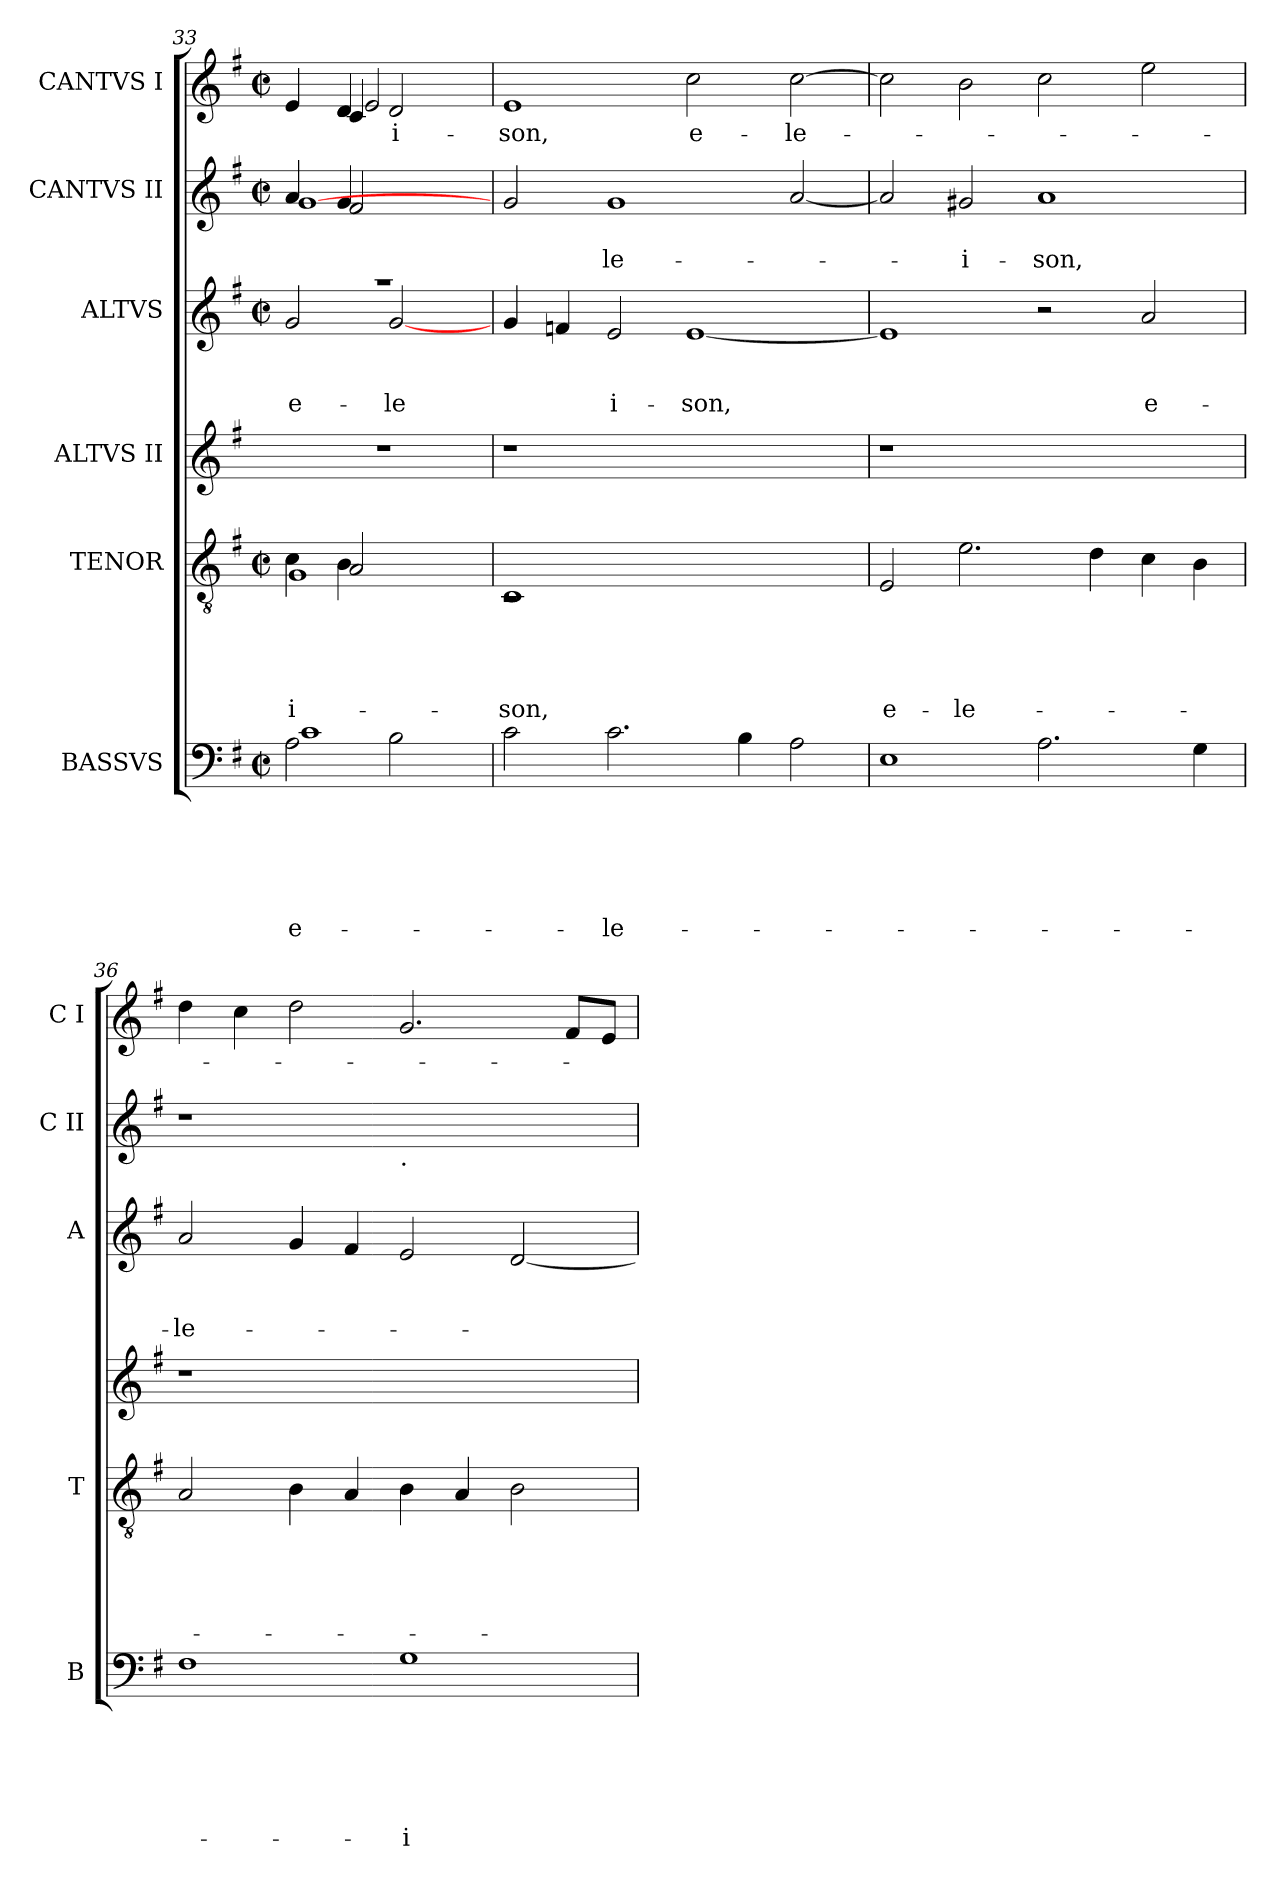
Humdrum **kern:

**kern	**text	**text	**text	**text	**text	**text	**kern	**text	**text	**text	**text	**text	**kern	**kern	**text	**text	**text	**kern	**text	**text	**kern	**text
*part6	*part6	*part6	*part6	*part6	*part6	*part6	*part5	*part5	*part5	*part5	*part5	*part5	*part4	*part3	*part3	*part3	*part3	*part2	*part2	*part2	*part1	*part1
*staff6	*staff6	*staff6	*staff6	*staff6	*staff6	*staff6	*staff5	*staff5	*staff5	*staff5	*staff5	*staff5	*staff4	*staff3	*staff3	*staff3	*staff3	*staff2	*staff2	*staff2	*staff1	*staff1
*I"BASSVS	*	*	*	*	*	*	*I"TENOR	*	*	*	*	*	*I"ALTVS II	*I"ALTVS	*	*	*	*I"CANTVS II	*	*	*I"CANTVS I	*
*I'B	*	*	*	*	*	*	*I'T	*	*	*	*	*	*	*I'A	*	*	*	*I'C II	*	*	*I'C I	*
*clefF4	*	*	*	*	*	*	*clefGv2	*	*	*	*	*	*clefG2	*clefG2	*	*	*	*clefG2	*	*	*clefG2	*
*k[f#]	*	*	*	*	*	*	*k[f#]	*	*	*	*	*	*k[f#]	*k[f#]	*	*	*	*k[f#]	*	*	*k[f#]	*
*G:	*	*	*	*	*	*	*G:	*	*	*	*	*	*G:	*G:	*	*	*	*G:	*	*	*G:	*
*M2/2	*	*	*	*	*	*	*M2/2	*	*	*	*	*	*	*M2/2	*	*	*	*M2/2	*	*	*M2/2	*
*met(c|)	*	*	*	*	*	*	*met(c|)	*	*	*	*	*	*	*met(c|)	*	*	*	*met(c|)	*	*	*met(c|)	*
=33	=33	=33	=33	=33	=33	=33	=33	=33	=33	=33	=33	=33	=33	=33	=33	=33	=33	=33	=33	=33	=33	=33
!	!	!	!	!	!	!LO:LY:b	!	!	!	!	!	!	!	!	!	!	!	!	!	!	!	!
*^	*	*	*	*	*	*	*	*	*	*	*	*	*	*	*	*	*	*	*	*	*	*
!	!	!	!	!	!	!	!LO:LY:b:rj	!	!	!	!	!	!LO:LY:b	!	!	!	!	!	!	!	!	!	!
*	*	*	*	*	*	*	*	*^	*	*	*	*	*	*	*	*	*	*	*	*	*	*	*
*	*	*	*	*	*	*	*	*	*^	*	*	*	*	*	*	*	*	*	*	*	*	*	*	*
!	!	!	!	!	!	!	!	!	!	!	!	!	!	!	!LO:LY:b:rj	!	!	!	!	!LO:LY:b	!	!	!	!	!
*	*	*	*	*	*	*	*	*	*	*	*	*	*	*	*	*	*^	*	*	*	*^	*	*	*^	*
*	*	*	*	*	*	*	*	*	*	*	*	*	*	*	*	*	*	*	*	*	*	*	*^	*	*	*	*^	*
*	*	*	*	*	*	*	*	*	*	*	*	*	*	*	*	*	*	*	*	*	*	*	*	*	*	*	*	*	*^	*
2A\	1c	.	.	.	.	.	e-	4c\	4ryy	1G	.	.	.	.	-i-	1r	1raa	2g/	.	.	e-	4a/	4ryy	[<1g	.	.	4e/	4ryy	4ryy	4ryy	.
.	.	.	.	.	.	.	.	4B\	2A/	.	.	.	.	.	.	.	.	.	.	.	.	4g/	2f#/	.	.	.	4d/	4c/	4d/	2e/	.
!	!	!	!	!	!	!	!	!	!	!	!	!	!	!	!	!	!	!	!	!	!LO:LY:b	!	!	!	!	!	!	!	!	!	!LO:LY:b
2B\	.	.	.	.	.	.	.	2ryy	.	.	.	.	.	.	.	.	.	[<2g/	.	.	-le-	2ryy	.	.	.	.	2d/	2ryy	2ryy	.	-i-
.	.	.	.	.	.	.	.	.	4ryy	.	.	.	.	.	.	.	.	.	.	.	.	.	4ryy	.	.	.	.	.	.	4ryy	.
*v	*v	*	*	*	*	*	*	*	*	*	*	*	*	*	*	*	*v	*v	*	*	*	*	*v	*v	*	*	*	*	*	*	*
*	*	*	*	*	*	*	*	*v	*v	*	*	*	*	*	*	*	*	*	*	*	*	*	*	*	*	*	*	*
=34	=34	=34	=34	=34	=34	=34	=34	=34	=34	=34	=34	=34	=34	=34	=34	=34	=34	=34	=34	=34	=34	=34	=34	=34	=34	=34	=34
!	!	!	!	!	!	!	!	!LO:N:vis=1	!	!	!	!	!LO:LY:b	!	!	!	!	!	!	!	!	!	!	!	!	!	!LO:LY:b
*	*	*	*	*	*	*	*	*	*	*	*	*	*	*	*	*	*	*	*v	*v	*	*	*	*	*	*	*
*	*	*	*	*	*	*	*	*	*	*	*	*	*	*	*	*	*	*	*	*	*	*v	*v	*v	*v	*
2c\	.	.	.	.	.	.	1C	0rC	.	.	.	.	-son,	1r	4g/	.	.	.	2g/	.	.	1e	-son,
.	.	.	.	.	.	.	.	.	.	.	.	.	.	.	4fn/	.	.	.	.	.	.	.	.
!	!	!	!	!	!	!LO:LY:b	!	!	!	!	!	!	!	!	!	!	!	!LO:LY:b	!	!	!LO:LY:b	!	!
2.c\	.	.	.	.	.	-le-	.	.	.	.	.	.	.	.	2e/	.	.	-i-	1g	.	-le-	.	.
!	!	!	!	!	!	!	!	!	!	!	!	!	!	!	!	!	!	!LO:LY:b	!	!	!	!	!LO:LY:b
.	.	.	.	.	.	.	1ryy	.	.	.	.	.	.	1ryy	[<1e	.	.	-son,	.	.	.	2cc\	e-
4B\	.	.	.	.	.	.	.	.	.	.	.	.	.	.	.	.	.	.	.	.	.	.	.
!	!	!	!	!	!	!	!	!	!	!	!	!	!	!	!	!	!	!	!	!	!	!	!LO:LY:b
2A\	.	.	.	.	.	.	.	.	.	.	.	.	.	.	.	.	.	.	[<2a/	.	.	[>2cc\	-le-
*	*	*	*	*	*	*	*v	*v	*	*	*	*	*	*	*	*	*	*	*	*	*	*	*
=35	=35	=35	=35	=35	=35	=35	=35	=35	=35	=35	=35	=35	=35	=35	=35	=35	=35	=35	=35	=35	=35	=35
!	!	!	!	!	!	!	!	!	!	!	!	!LO:LY:b	!	!	!	!	!	!	!	!	!	!
1E	.	.	.	.	.	.	2E/	.	.	.	.	e-	1r	1e]	.	.	.	2a/]	.	.	2cc\]	.
!	!	!	!	!	!	!	!	!	!	!	!	!LO:LY:b	!	!	!	!	!	!	!	!LO:LY:b	!	!
.	.	.	.	.	.	.	2.e\	.	.	.	.	-le-	.	.	.	.	.	2g#X/	.	-i-	2b\	.
!	!	!	!	!	!	!	!	!	!	!	!	!	!	!	!	!	!	!	!	!LO:LY:b	!	!
2.A\	.	.	.	.	.	.	.	.	.	.	.	.	1ryy	2r	.	.	.	1a	.	-son,	2cc\	.
.	.	.	.	.	.	.	4d\	.	.	.	.	.	.	.	.	.	.	.	.	.	.	.
!	!	!	!	!	!	!	!	!	!	!	!	!	!	!	!	!	!LO:LY:b	!	!	!	!	!
.	.	.	.	.	.	.	4c\	.	.	.	.	.	.	2a/	.	.	e-	.	.	.	2ee\	.
4G\	.	.	.	.	.	.	4B\	.	.	.	.	.	.	.	.	.	.	.	.	.	.	.
!!LO:LB:g=z
=36	=36	=36	=36	=36	=36	=36	=36	=36	=36	=36	=36	=36	=36	=36	=36	=36	=36	=36	=36	=36	=36	=36
!	!	!	!	!	!	!	!	!	!	!	!	!	!	!	!	!	!LO:LY:b	!	!	!	!	!
1F#	.	.	.	.	.	.	2A/	.	.	.	.	.	1r	2a/	.	.	-le-	1r	.	.	4dd\	.
.	.	.	.	.	.	.	.	.	.	.	.	.	.	.	.	.	.	.	.	.	4cc\	.
.	.	.	.	.	.	.	4B\	.	.	.	.	.	.	4g/	.	.	.	.	.	.	2dd\	.
.	.	.	.	.	.	.	4A/	.	.	.	.	.	.	4f#/	.	.	.	.	.	.	.	.
!	!	!	!	!	!	!	!	!	!	!	!	!	!	!	!	!	!	!LO:TX:b:t=.	!	!	!	!
!	!	!	!	!	!	!LO:LY:b:rj	!	!	!	!	!	!	!	!	!	!	!	!	!	!	!	!
1G	.	.	.	.	.	-i-	4B\	.	.	.	.	.	1ryy	2e/	.	.	.	1ryy	.	.	2.g/	.
.	.	.	.	.	.	.	4A/	.	.	.	.	.	.	.	.	.	.	.	.	.	.	.
.	.	.	.	.	.	.	2B\	.	.	.	.	.	.	[<2d/	.	.	.	.	.	.	.	.
.	.	.	.	.	.	.	.	.	.	.	.	.	.	.	.	.	.	.	.	.	8f#/L	.
.	.	.	.	.	.	.	.	.	.	.	.	.	.	.	.	.	.	.	.	.	8e/J	.
=	=	=	=	=	=	=	=	=	=	=	=	=	=	=	=	=	=	=	=	=	=	=
*-	*-	*-	*-	*-	*-	*-	*-	*-	*-	*-	*-	*-	*-	*-	*-	*-	*-	*-	*-	*-	*-	*-
